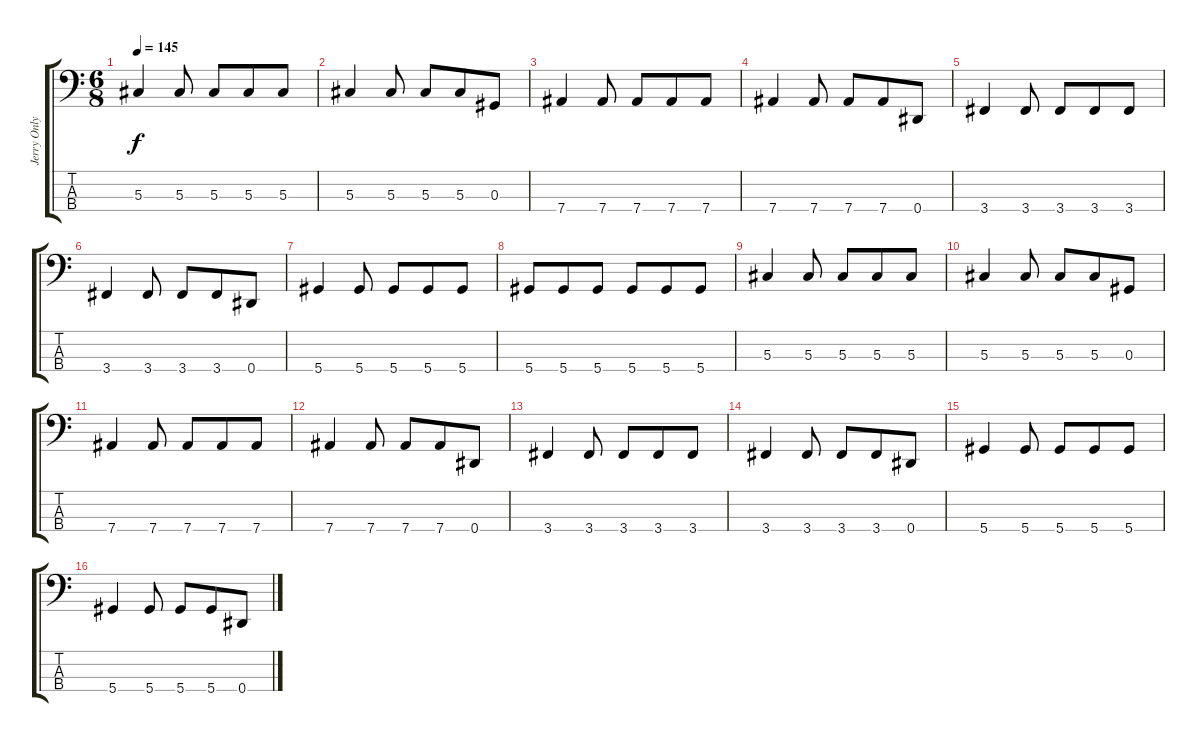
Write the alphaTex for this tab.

\track ("Jerry Only" "Jerry Only") {instrument distortionguitar}
\staff {score tabs}
\tuning (Gb2 Db2 Ab1 Eb1) {hide}
\ts (6 8)
\tempo 145
\clef f4
\ks c
5.3.4{dy f instrument distortionguitar} 5.3.8 5.3.8 5.3.8 5.3.8 |
5.3.4 5.3.8 5.3.8 5.3.8 0.3.8 |
7.4.4 7.4.8 7.4.8 7.4.8 7.4.8 |
7.4.4 7.4.8 7.4.8 7.4.8 0.4.8 |
3.4.4 3.4.8 3.4.8 3.4.8 3.4.8 |
3.4.4 3.4.8 3.4.8 3.4.8 0.4.8 |
5.4.4 5.4.8 5.4.8 5.4.8 5.4.8 |
5.4.8 5.4.8 5.4.8 5.4.8 5.4.8 5.4.8 |
5.3.4 5.3.8 5.3.8 5.3.8 5.3.8 |
5.3.4 5.3.8 5.3.8 5.3.8 0.3.8 |
7.4.4 7.4.8 7.4.8 7.4.8 7.4.8 |
7.4.4 7.4.8 7.4.8 7.4.8 0.4.8 |
3.4.4 3.4.8 3.4.8 3.4.8 3.4.8 |
3.4.4 3.4.8 3.4.8 3.4.8 0.4.8 |
5.4.4 5.4.8 5.4.8 5.4.8 5.4.8 |
5.4.4 5.4.8 5.4.8 5.4.8 0.4.8
